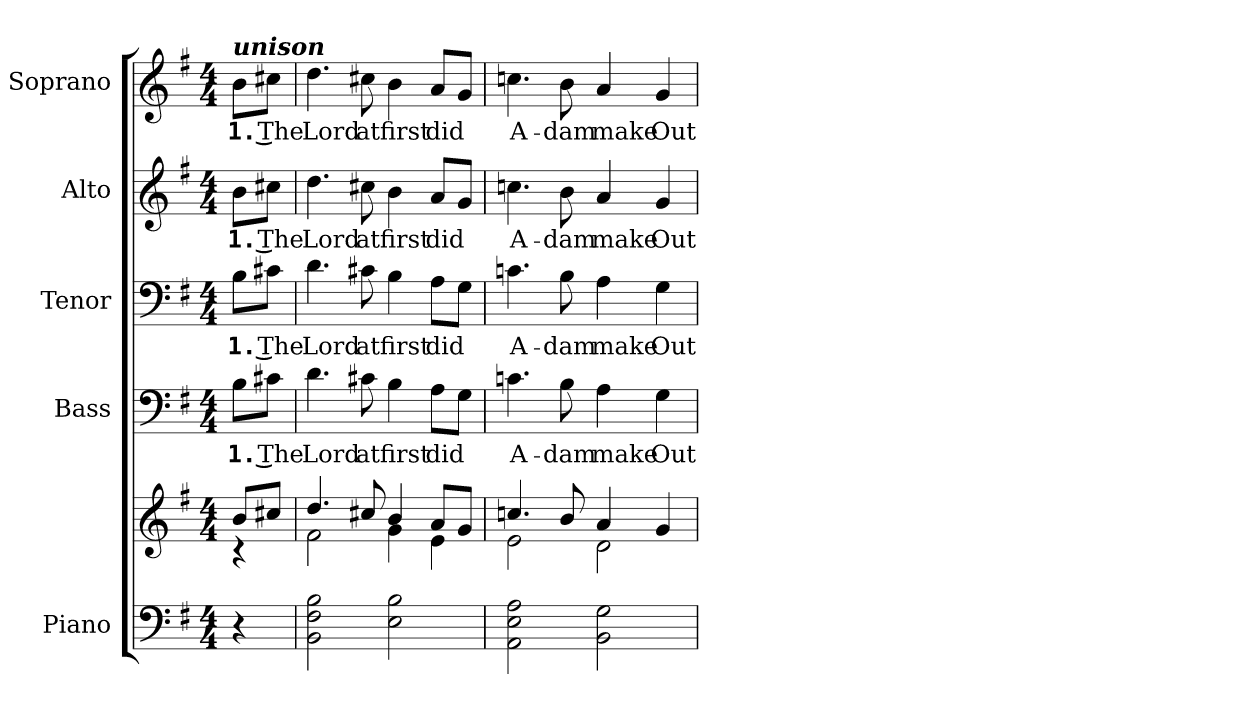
**kern	**kern	**kern	**text	**kern	**text	**kern	**text	**kern	**text
*part5	*part5	*part4	*part4	*part3	*part3	*part2	*part2	*part1	*part1
*staff6	*staff5	*staff4	*staff4	*staff3	*staff3	*staff2	*staff2	*staff1	*staff1
*I"Piano	*	*I"Bass	*	*I"Tenor	*	*I"Alto	*	*I"Soprano	*
*I'Pno.	*	*I'B.	*	*I'T.	*	*I'A.	*	*I'S.	*
!!LO:PB:g=z
*clefF4	*clefG2	*clefF4	*	*clefF4	*	*clefG2	*	*clefG2	*
*k[f#]	*k[f#]	*k[f#]	*	*k[f#]	*	*k[f#]	*	*k[f#]	*
*G:	*G:	*G:	*	*G:	*	*G:	*	*G:	*
*M4/4	*M4/4	*M4/4	*	*M4/4	*	*M4/4	*	*M4/4	*
*MM140	*MM140	*MM140	*	*MM140	*	*MM140	*	*MM140	*
=	=	=	=	=	=	=	=	=	=
*	*^	*	*	*	*	*	*	*	*
!	!	!	!	!LO:LY:b:color=#000000	!	!	!	!	!	!
!	!	!	!	!	!	!LO:LY:b:color=#000000	!	!	!	!
!	!	!	!	!	!	!	!	!LO:LY:b:color=#000000	!	!
!	!	!	!	!	!	!	!	!	!LO:TX:a:Bi:t=unison	!
!	!	!	!	!	!	!	!	!	!	!LO:LY:b:color=#000000
4r	8bi/L	4r	8Bi\L	1. The	8Bi\L	1. The	8bi\L	1. The	8bi\L	1. The
.	8cc#Xi/J	.	8c#Xi\J	.	8c#Xi\J	.	8cc#Xi\J	.	8cc#Xi\J	.
=1	=1	=1	=1	=1	=1	=1	=1	=1	=1	=1
!	!	!	!	!LO:LY:b:color=#000000	!	!	!	!	!	!
!	!	!	!	!	!	!LO:LY:b:color=#000000	!	!	!	!
!	!	!	!	!	!	!	!	!LO:LY:b:color=#000000	!	!
!	!	!	!	!	!	!	!	!	!	!LO:LY:b:color=#000000
2BBi\ 2F#i 2Bi	4.ddi/	2f#i\	4.di\	Lord	4.di\	Lord	4.ddi\	Lord	4.ddi\	Lord
!	!	!	!	!LO:LY:b:color=#000000	!	!	!	!	!	!
!	!	!	!	!	!	!LO:LY:b:color=#000000	!	!	!	!
!	!	!	!	!	!	!	!	!LO:LY:b:color=#000000	!	!
!	!	!	!	!	!	!	!	!	!	!LO:LY:b:color=#000000
.	8cc#Xi/	.	8c#Xi\	at	8c#Xi\	at	8cc#Xi\	at	8cc#Xi\	at
!	!	!	!	!LO:LY:b:color=#000000	!	!	!	!	!	!
!	!	!	!	!	!	!LO:LY:b:color=#000000	!	!	!	!
!	!	!	!	!	!	!	!	!LO:LY:b:color=#000000	!	!
!	!	!	!	!	!	!	!	!	!	!LO:LY:b:color=#000000
2Ei\ 2Bi	4bi/	4gi\	4Bi\	first	4Bi\	first	4bi\	first	4bi\	first
!	!	!	!	!LO:LY:b:color=#000000	!	!	!	!	!	!
!	!	!	!	!	!	!LO:LY:b:color=#000000	!	!	!	!
!	!	!	!	!	!	!	!	!LO:LY:b:color=#000000	!	!
!	!	!	!	!	!	!	!	!	!	!LO:LY:b:color=#000000
.	8ai/L	4ei\	8Ai\L	did	8Ai\L	did	8ai/L	did	8ai/L	did
.	8gi/J	.	8Gi\J	.	8Gi\J	.	8gi/J	.	8gi/J	.
=2	=2	=2	=2	=2	=2	=2	=2	=2	=2	=2
!	!	!	!	!LO:LY:b:color=#000000	!	!	!	!	!	!
!	!	!	!	!	!	!LO:LY:b:color=#000000	!	!	!	!
!	!	!	!	!	!	!	!	!LO:LY:b:color=#000000	!	!
!	!	!	!	!	!	!	!	!	!	!LO:LY:b:color=#000000
2AAi\ 2Ei 2Ai	4.ccni/	2ei\	4.cni\	A-	4.cni\	A-	4.ccni\	A-	4.ccni\	A-
!	!	!	!	!LO:LY:b:color=#000000	!	!	!	!	!	!
!	!	!	!	!	!	!LO:LY:b:color=#000000	!	!	!	!
!	!	!	!	!	!	!	!	!LO:LY:b:color=#000000	!	!
!	!	!	!	!	!	!	!	!	!	!LO:LY:b:color=#000000
.	8bi/	.	8Bi\	-dam	8Bi\	-dam	8bi\	-dam	8bi\	-dam
!	!	!	!	!LO:LY:b:color=#000000	!	!	!	!	!	!
!	!	!	!	!	!	!LO:LY:b:color=#000000	!	!	!	!
!	!	!	!	!	!	!	!	!LO:LY:b:color=#000000	!	!
!	!	!	!	!	!	!	!	!	!	!LO:LY:b:color=#000000
2BBi\ 2Gi	4ai/	2di\	4Ai\	make	4Ai\	make	4ai/	make	4ai/	make
!	!	!	!	!LO:LY:b:color=#000000	!	!	!	!	!	!
!	!	!	!	!	!	!LO:LY:b:color=#000000	!	!	!	!
!	!	!	!	!	!	!	!	!LO:LY:b:color=#000000	!	!
!	!	!	!	!	!	!	!	!	!	!LO:LY:b:color=#000000
.	4gi/	.	4Gi\	Out	4Gi\	Out	4gi/	Out	4gi/	Out
*	*v	*v	*	*	*	*	*	*	*	*
=	=	=	=	=	=	=	=	=	=
*-	*-	*-	*-	*-	*-	*-	*-	*-	*-
